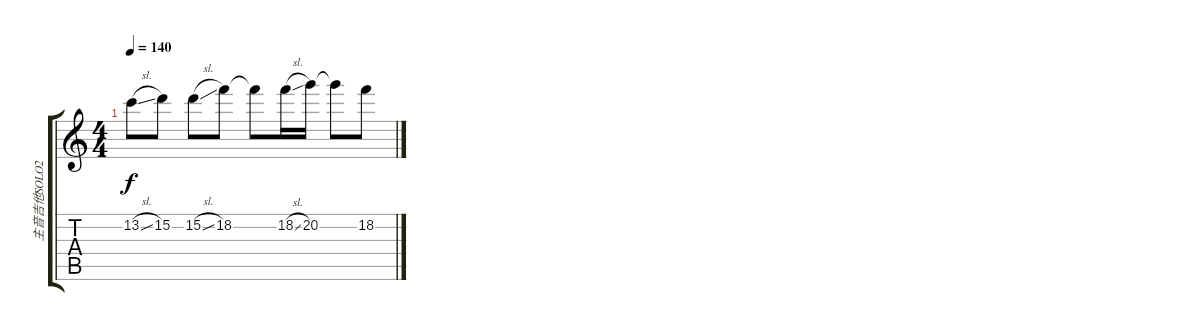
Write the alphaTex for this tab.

\track ("主音吉他SOLO2" "主音吉他SOLO2") {instrument overdrivenguitar}
\staff {score tabs}
\tuning (E4 B3 G3 D3 A2 E2) {hide}
\ts (4 4)
\tempo 140
\clef g2
\ks c
13.2{sl}.8{dy f} 15.2.8 15.2{sl}.8 18.2.8 18.2{t}.8 18.2{sl}.16 20.2.16 20.2{t}.8 18.2.8
